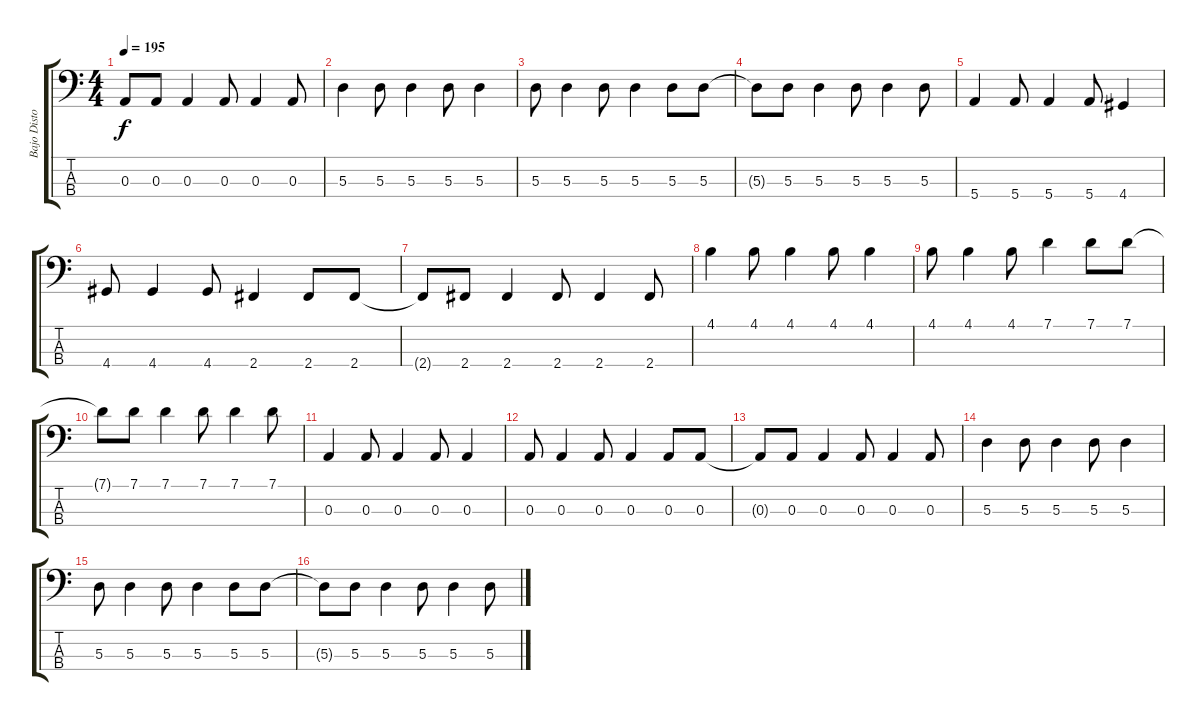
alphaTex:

\track ("Bajo Distorsion" "Bajo Disto") {instrument synthbass2}
\staff {score tabs}
\tuning (G2 D2 A1 E1) {hide}
\ts (4 4)
\tempo 195
\clef f4
\ks c
0.3{t}.8{dy f} 0.3.8 0.3.4 0.3.8 0.3.4 0.3.8 |
5.3.4 5.3.8 5.3.4 5.3.8 5.3.4 |
5.3.8 5.3.4 5.3.8 5.3.4 5.3.8 5.3.8 |
5.3{t}.8 5.3.8 5.3.4 5.3.8 5.3.4 5.3.8 |
5.4.4 5.4.8 5.4.4 5.4.8 4.4.4 |
4.4.8 4.4.4 4.4.8 2.4.4 2.4.8 2.4.8 |
2.4{t}.8 2.4.8 2.4.4 2.4.8 2.4.4 2.4.8 |
4.1.4 4.1.8 4.1.4 4.1.8 4.1.4 |
4.1.8 4.1.4 4.1.8 7.1.4 7.1.8 7.1.8 |
7.1{t}.8 7.1.8 7.1.4 7.1.8 7.1.4 7.1.8 |
0.3.4 0.3.8 0.3.4 0.3.8 0.3.4 |
0.3.8 0.3.4 0.3.8 0.3.4 0.3.8 0.3.8 |
0.3{t}.8 0.3.8 0.3.4 0.3.8 0.3.4 0.3.8 |
5.3.4 5.3.8 5.3.4 5.3.8 5.3.4 |
5.3.8 5.3.4 5.3.8 5.3.4 5.3.8 5.3.8 |
5.3{t}.8 5.3.8 5.3.4 5.3.8 5.3.4 5.3.8
